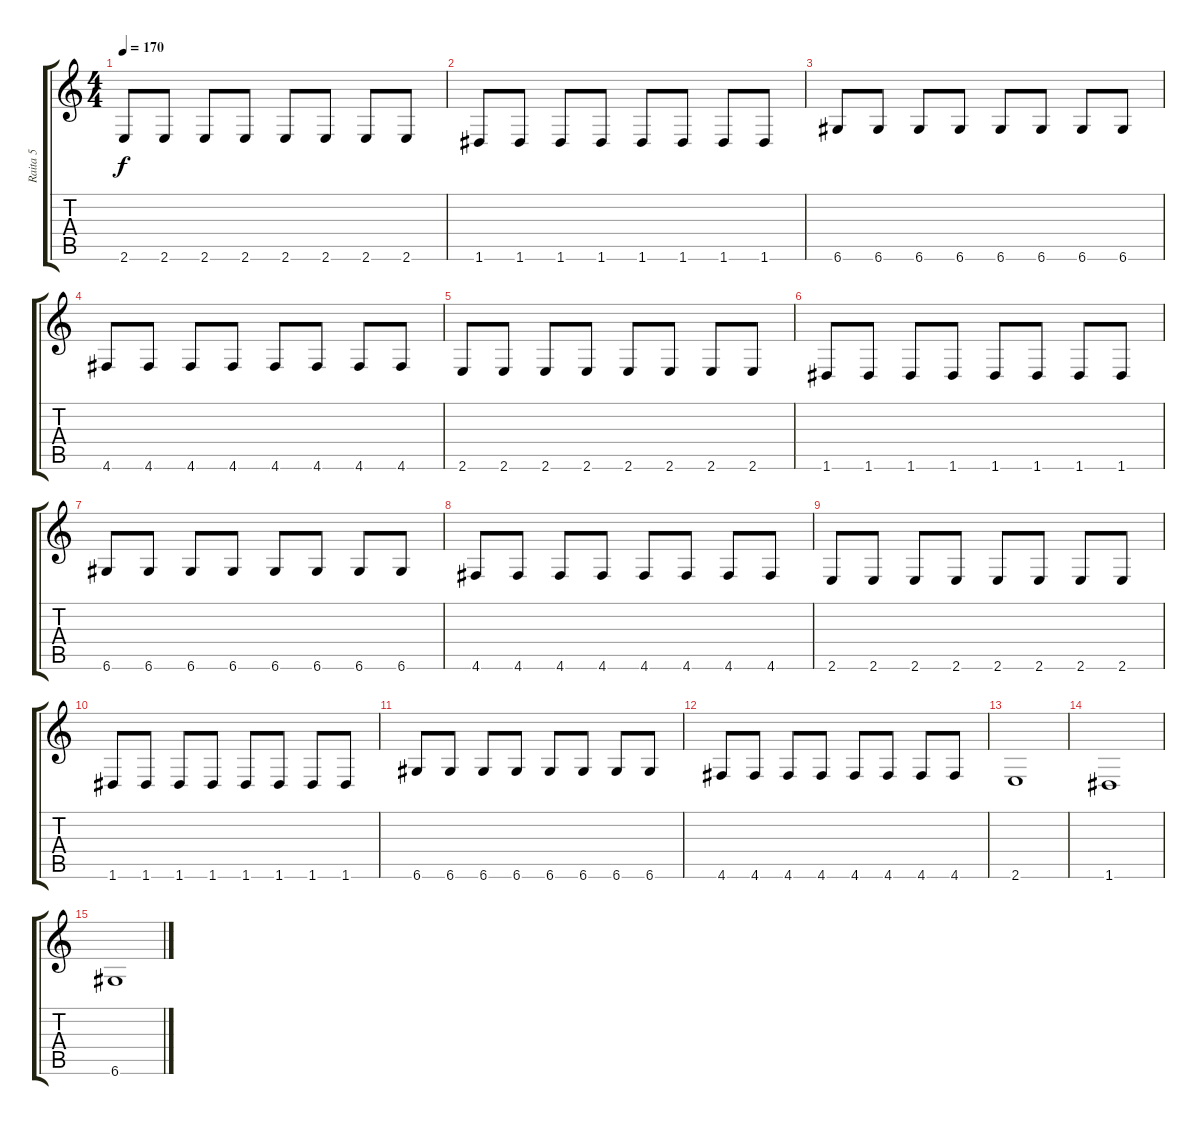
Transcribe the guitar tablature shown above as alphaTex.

\track ("Raita 5" "Raita 5") {instrument electricbassfinger}
\staff {score tabs}
\tuning (D4 A3 F3 C3 G2 D2) {hide}
\ts (4 4)
\tempo 170
\clef g2
\ks c
2.6.8{dy f} 2.6.8 2.6.8 2.6.8 2.6.8 2.6.8 2.6.8 2.6.8 |
1.6.8 1.6.8 1.6.8 1.6.8 1.6.8 1.6.8 1.6.8 1.6.8 |
6.6.8 6.6.8 6.6.8 6.6.8 6.6.8 6.6.8 6.6.8 6.6.8 |
4.6.8 4.6.8 4.6.8 4.6.8 4.6.8 4.6.8 4.6.8 4.6.8 |
2.6.8 2.6.8 2.6.8 2.6.8 2.6.8 2.6.8 2.6.8 2.6.8 |
1.6.8 1.6.8 1.6.8 1.6.8 1.6.8 1.6.8 1.6.8 1.6.8 |
6.6.8 6.6.8 6.6.8 6.6.8 6.6.8 6.6.8 6.6.8 6.6.8 |
4.6.8 4.6.8 4.6.8 4.6.8 4.6.8 4.6.8 4.6.8 4.6.8 |
2.6.8 2.6.8 2.6.8 2.6.8 2.6.8 2.6.8 2.6.8 2.6.8 |
1.6.8 1.6.8 1.6.8 1.6.8 1.6.8 1.6.8 1.6.8 1.6.8 |
6.6.8 6.6.8 6.6.8 6.6.8 6.6.8 6.6.8 6.6.8 6.6.8 |
4.6.8 4.6.8 4.6.8 4.6.8 4.6.8 4.6.8 4.6.8 4.6.8 |
2.6.1 |
1.6.1 |
6.6.1
